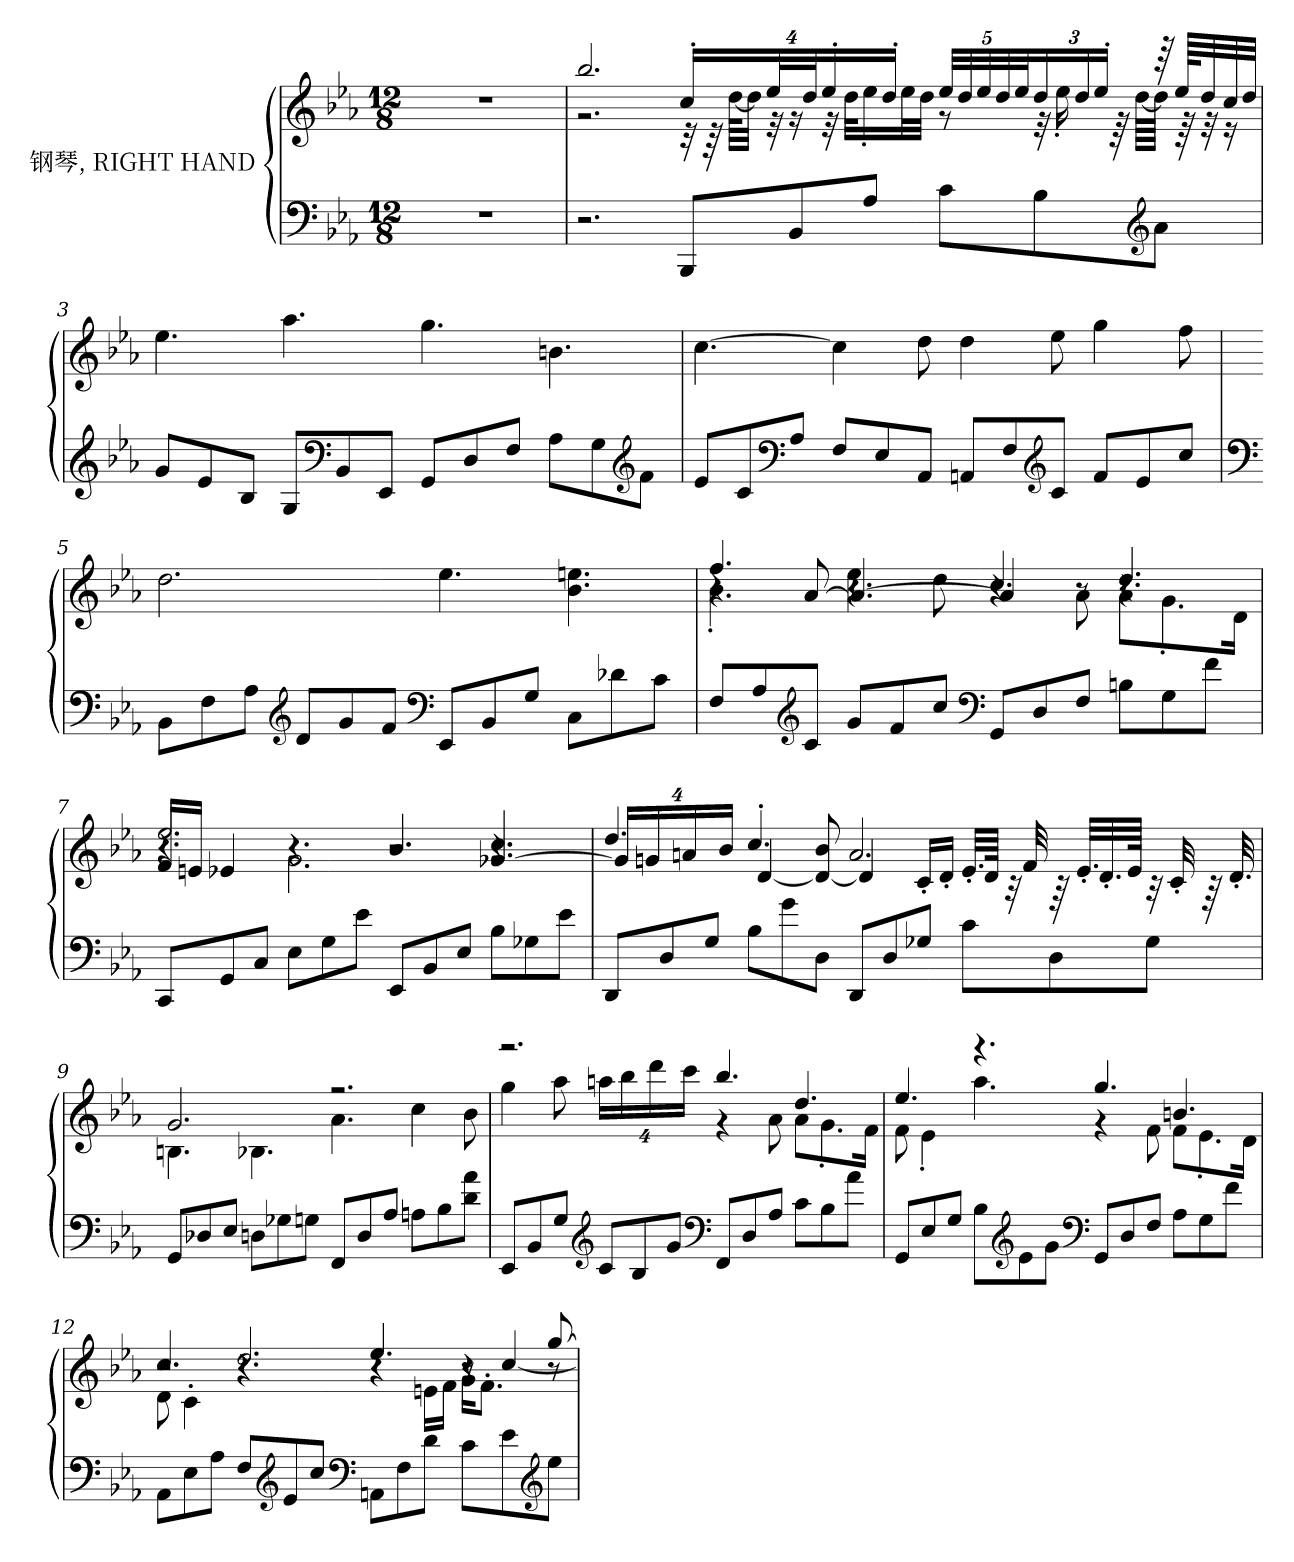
**kern	**kern
*part1	*part1
*staff2	*staff1
*I"钢琴, RIGHT HAND	*
*clefF4	*clefG2
*k[b-e-a-]	*k[b-e-a-]
*M12/8	*M12/8
*MM120	*MM120
=1	=1
1.r	1.r
=2	=2
*	*MM63
*	*^
2.r	2.bb-/	2.r
*	*Xbrackettup	*
*	*MM37	*
8BBB-/L	32%3cc'/L	32r
.	.	64r
*	*MM65	*
.	.	[64dd\KLLL
.	.	32dd\JJJ]
*	*MM73	*
.	64%3ee-/L	32r
8BB-/	.	16r
.	64%3dd/J	.
.	32%3ee-'/	32r
.	.	32dd\KLL
*	*MM86	*
8A-/J	.	16ee-'\
*	*MM88	*
.	32%3dd'/J	.
*	*MM90	*
.	.	32ee-\L
*	*MM93	*
.	.	32dd\JJJ
*	*MM84	*
8c\L	40ee-/LLL	8r
.	40dd/	.
.	40ee-/	.
.	40dd/	.
.	40ee-/J	.
8B-\	24dd/	32r
*	*MM80	*
.	.	16ee-'\
.	24dd/	.
*	*MM73	*
.	24ee-'/JJ	.
.	.	64r
*	*MM67	*
.	.	[64dd\LLLL
*clefG2	*	*
8a-\J	64r	64dd\JJJJ]
.	64ee-/KLLL	64r
.	32dd/	32r
*	*MM45	*
.	32cc/	16r
*	*MM22	*
.	32dd/JJJ	.
*	*v	*v
!!LO:LB:g=z
=3	=3
*	*MM75
8g/L	4.ee-\
8e-/	.
8B-/J	.
8G/L	4.aa-\
*clefF4	*
8BB-/	.
8EE-/J	.
8GG/L	4.gg\
8D/	.
8F/J	.
*	*MM101
8A-\L	4.bn\
8G\	.
*clefG2	*
8f\J	.
=4	=4
8e-/L	[4.cc\
8c/	.
*clefF4	*
8A-/J	.
*	*MM101
8F/L	4cc\]
8E-/	.
*	*MM71
8AA-/J	8dd\
*	*MM76
8AAn/L	4dd\
8F/	.
*clefG2	*
*	*MM93
8c/J	8ee-\
*	*MM88
8f/L	4gg\
8e-/	.
*	*MM71
8cc/J	8ff\
!!LO:LB:g=z
=5	=5
*clefF4	*
*	*MM76
8BB-\L	2.dd\
8F\	.
8A-\J	.
*clefG2	*
8d/L	.
8g/	.
8f/J	.
*clefF4	*
*	*MM86
8EE-/L	4.ee-\
8BB-/	.
8G/J	.
*	*MM93
8C\L	4.b-\ 4.een\
8d-X\	.
8c\J	.
=6	=6
*	*MM99
*	*^
*	*	*^
8F/L	4.ff/	4.b-'\	4r
8A-/	.	.	.
*clefG2	*	*	*
8c/J	.	.	[8a-/
*	*MM101	*	*
8g/L	4.r	4ee-\	4.a-/_
8f/	.	.	.
*	*MM78	*	*
8cc/J	.	8dd\	.
*clefF4	*	*	*
*	*MM105	*	*
8GG/L	4.cc/	4r	4a-/]
8D/	.	.	.
*	*MM86	*	*
8F/J	.	8a-\	8r
*	*MM93	*	*
8Bn\L	4.dd/	8a-\L	4.r
*	*MM97	*	*
8G\	.	8.g'\	.
8f\J	.	.	.
*	*MM56	*	*
.	.	16d\Jk	.
!!LO:LB:g=z	!!	!!
=7	=7	=7	=7
*	*MM75	*	*
8CC/L	2.ee-/	4.r	16f/LL
*	*MM82	*	*
.	.	.	16en/JJ
*	*MM95	*	*
8GG/	.	.	4e-X/
8C/J	.	.	.
*	*MM97	*	*
8E-\L	.	2.g\	4.r
8G\	.	.	.
8e-\J	.	.	.
*	*MM82	*	*
8EE-/L	2.r	.	4.b-/
8BB-/	.	.	.
8E-/J	.	.	.
*	*MM84	*	*
8B-\L	.	4.r	[4.g-X/ 4.cc/
8G-X\	.	.	.
8e-\J	.	.	.
*	*v	*v	*v
=8	=8
*	*MM63
*	*^
8DD/L	4.dd/	32%3g-/L]
*	*MM67	*
.	.	32%3gn/
8D/	.	.
*	*MM71	*
.	.	32%3an/
8G/J	.	.
*	*MM67	*
.	.	32%3b-/J
*	*MM76	*
8B-\L	4.cc'/	[4d/
8g\	.	.
*	*MM63	*
8D\J	.	8d/_ 8b-/
*	*MM82	*
8DD/L	2.a/	4d/]
8D/	.	.
*	*MM56	*
8G-X/J	.	16c'/LL
*	*MM60	*
.	.	16d'/JJ
*	*MM63	*
8c\L	.	32.e-'/LLL
*	*MM48	*
.	.	64d/JJJk
.	.	32r
*	*MM67	*
.	.	32f/
8D\	.	64r
*	*MM71	*
.	.	32.e-'/LLL
*	*MM75	*
.	.	32.d'/
*	*MM73	*
.	.	64e-/JJJk
8G-\J	.	32r
*	*MM71	*
.	.	32c'/
.	.	64r
*	*MM33	*
.	.	32.d'/
!!LO:LB:g=z	!!
=9	=9	=9
*	*MM67	*
8GG/L	2.g/	4.Bn\
8D-X/	.	.
8E-/J	.	.
*	*MM95	*
8Dn\L	.	4.B-X\
8G-X\	.	.
8Gn\J	.	.
*	*MM86	*
8FF/L	2.r	4.a-\
8D/	.	.
8A-/J	.	.
*	*MM86	*
8An\L	.	4cc\
8B-\	.	.
*	*MM63	*
8d\ 8a-\J	.	8b-\
=10	=10	=10
*	*MM82	*
8EE-/L	2.r	4gg\
8BB-/	.	.
*	*MM90	*
8G/J	.	8aa-\
*clefG2	*	*
*	*MM99	*
8c/L	.	32%3aan\L
*	*MM101	*
.	.	32%3bb-\
8B-/	.	.
*	*MM112	*
.	.	32%3ddd\
8g/J	.	.
*	*MM86	*
.	.	32%3ccc\J
*clefF4	*	*
*	*MM93	*
8FF/L	4.bb-/	4r
8D/	.	.
*	*MM86	*
8A-/J	.	8a-\
*	*MM97	*
8c\L	4.dd/	8a-\L
*	*MM93	*
8B-\	.	8.g'\
8a-\J	.	.
*	*MM71	*
.	.	16f\Jk
!!LO:LB:g=z	!!
=11	=11	=11
8GG/L	4.ee-/	8f\
*	*MM93	*
8E-/	.	4e-'\
8G/J	.	.
*	*MM91	*
8B-\L	4.r	4.aa-\
*clefG2	*	*
8e-\	.	.
8g\J	.	.
*clefF4	*	*
*	*MM82	*
8GG/L	4.gg/	4r
8D/	.	.
*	*MM78	*
8F/J	.	8f\
*	*MM86	*
8A-\L	4.bn/	8f\L
*	*MM82	*
8G\	.	8.e-'\
8f\J	.	.
*	*MM48	*
.	.	16d\Jk
*	*v	*v
=12	=12
*	*MM82
*	*^
*	*	*^
8AA-\L	2.r	4.cc/	8d\
*	*MM90	*	*
8E-\	.	.	4c'\
8A-\J	.	.	.
8F/L	.	2.dd/	4.r
*clefG2	*	*	*
8e-/	.	.	.
8cc/J	.	.	.
*clefF4	*	*	*
*	*MM75	*	*
8AAn\L	4.ee-/	.	4r
8F\	.	.	.
*	*MM71	*	*
8d\J	.	.	16en\LL
*	*MM78	*	*
.	.	.	16f\JJ
8c\L	4r	8r	16g\KL
*	*MM60	*	*
.	.	.	8.f'\J
*	*MM63	*	*
8e-\	.	[4cc/	.
*clefG2	*	*	*
*	*MM48	*	*
8ee-\J	[8gg/	.	8r
*	*v	*v	*v
=	=
*-	*-
